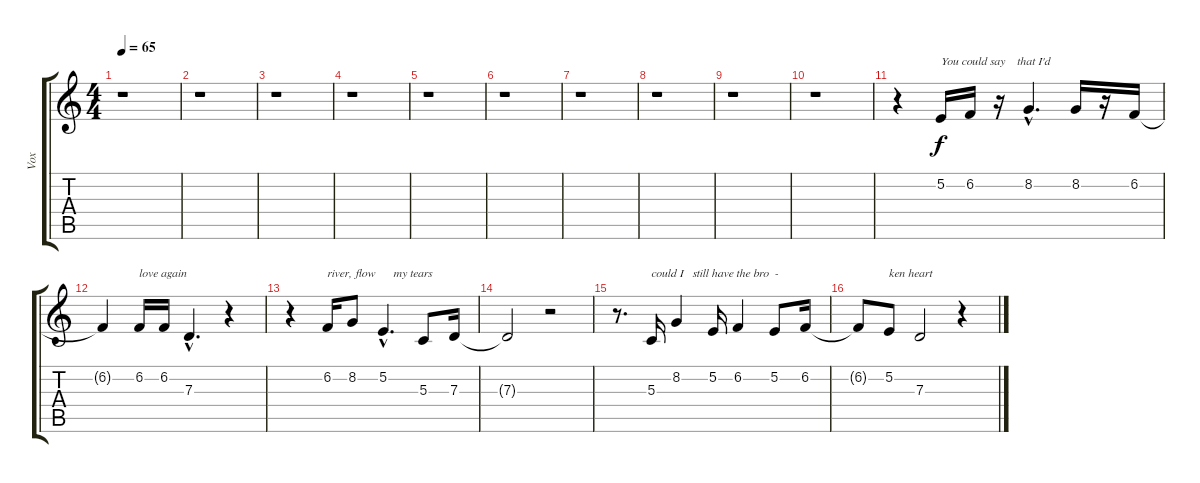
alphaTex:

\track ("Vox" "Vox") {instrument violin}
\staff {score tabs}
\tuning (E4 B3 G3 D3 A2 E2) {hide}
\ts (4 4)
\tempo 65
\clef g2
\ks c
r.1{dy f} |
r.1 |
r.1 |
r.1 |
r.1 |
r.1 |
r.1 |
r.1 |
r.1 |
r.1 |
r.4 5.2.16{txt "You could say    that I'd"} 6.2.16 r.16 8.2{hac}.4{d} 8.2.16 r.16 6.2.16 |
6.2{t}.4 6.2.16{txt "love again"} 6.2.16 7.3{hac}.4{d} r.4 |
r.4 6.2.16{txt "river, flow      my tears"} 8.2.8 5.2{hac}.4{d} 5.3.8 7.3.16 |
7.3{t}.2 r.2 |
r.8{d} 5.3.16{txt "could I   still have the bro  -"} 8.2.4 5.2.16 6.2.4 5.2.8 6.2.16 |
6.2{t}.8 5.2.8{txt "ken heart"} 7.3.2 r.4
